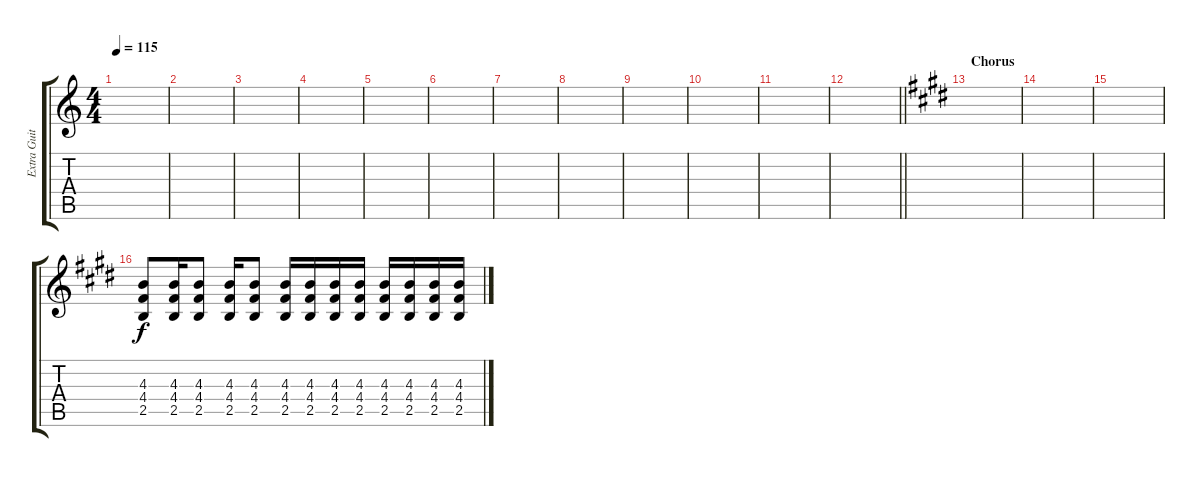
\track ("Extra Guitar" "Extra Guit") {instrument distortionguitar}
\staff {score tabs}
\tuning (E4 B3 G3 D3 A2 E2) {hide}
\ts (4 4)
\tempo 115
\clef g2
\ks c
|
|
|
|
|
|
|
|
|
|
|
\barLineRight lightlight
|
\section ("" "Chorus")
\ks e
|
|
|
(4.3 4.4 2.5).8{balance 14 instrument distortionguitar} (4.3 4.4 2.5).16 (4.3 4.4 2.5).8 (4.3 4.4 2.5).16 (4.3 4.4 2.5).8 (4.3 4.4 2.5).16 (4.3 4.4 2.5).16 (4.3 4.4 2.5).16 (4.3 4.4 2.5).16 (4.3 4.4 2.5).16 (4.3 4.4 2.5).16 (4.3 4.4 2.5).16 (4.3 4.4 2.5).16
